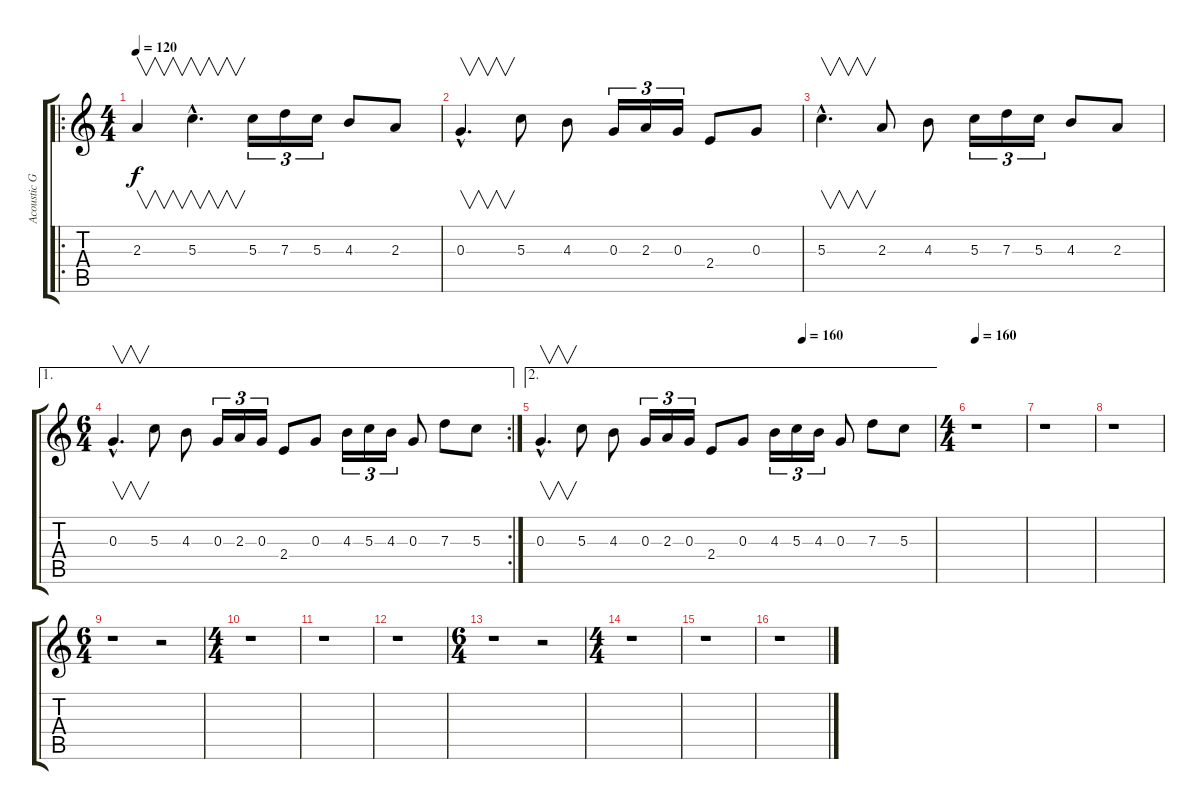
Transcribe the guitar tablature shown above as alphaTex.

\track ("Acoustic Guitar II" "Acoustic G") {instrument acousticguitarsteel}
\staff {score tabs}
\tuning (E4 B3 G3 D3 A2 E2) {hide}
\ro
\ts (4 4)
\tempo 120
\clef g2
\ks c
2.3.4{v dy f} 5.3{hac}.4{v d} 5.3.16{tu (3 2)} 7.3.16{tu (3 2)} 5.3.16{tu (3 2)} 4.3.8 2.3.8 |
0.3{hac}.4{v d} 5.3.8 4.3.8 0.3.16{tu (3 2)} 2.3.16{tu (3 2)} 0.3.16{tu (3 2)} 2.4.8 0.3.8 |
5.3{hac}.4{v d} 2.3.8 4.3.8 5.3.16{tu (3 2)} 7.3.16{tu (3 2)} 5.3.16{tu (3 2)} 4.3.8 2.3.8 |
\ae 1
\rc 2
\ts (6 4)
0.3{hac}.4{v d} 5.3.8 4.3.8 0.3.16{tu (3 2)} 2.3.16{tu (3 2)} 0.3.16{tu (3 2)} 2.4.8 0.3.8 4.3.16{tu (3 2)} 5.3.16{tu (3 2)} 4.3.16{tu (3 2)} 0.3.8 7.3.8 5.3.8 |
\ae 2
\tempo (160 0.6666666666666666)
0.3{hac}.4{v d} 5.3.8 4.3.8 0.3.16{tu (3 2)} 2.3.16{tu (3 2)} 0.3.16{tu (3 2)} 2.4.8 0.3.8 4.3.16{tu (3 2)} 5.3.16{tu (3 2)} 4.3.16{tu (3 2)} 0.3.8 7.3.8 5.3.8 |
\ts (4 4)
\tempo 160
r.1 |
r.1 |
r.1 |
\ts (6 4)
r.1 r.2 |
\ts (4 4)
r.1 |
r.1 |
r.1 |
\ts (6 4)
r.1 r.2 |
\ts (4 4)
r.1 |
r.1 |
r.1
